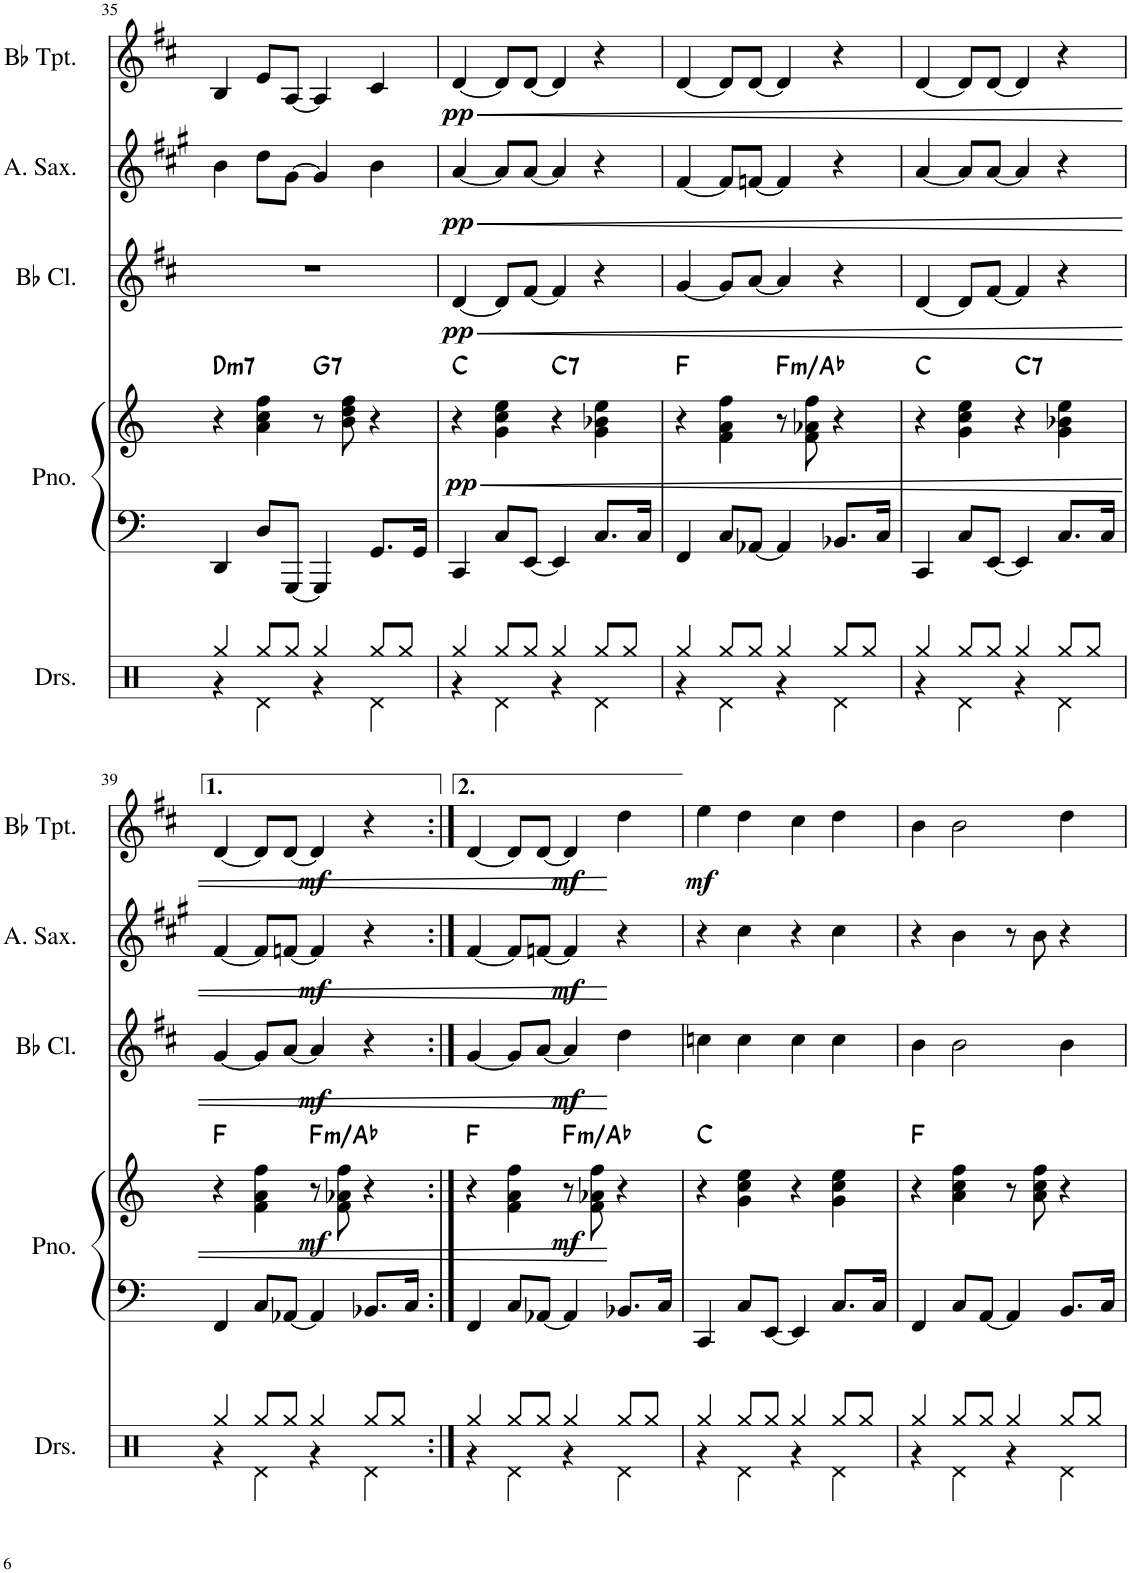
**kern	**kern	**kern	**dynam	**harte	**kern	**dynam	**kern	**dynam	**kern	**dynam
*part5	*part4	*part4	*part4	*part4	*part3	*part3	*part2	*part2	*part1	*part1
*staff6	*staff5	*staff4	*staff4/5	*	*staff3	*staff3	*staff2	*staff2	*staff1	*staff1
*I"Drumset	*I"Piano	*	*	*	*I"Bb Clarinet	*	*I"Alto Saxophone	*	*I"Bb Trumpet	*
*I'Drs.	*I'Pno.	*	*	*	*I'Bb Cl.	*	*I'A. Sax.	*	*I'Bb Tpt.	*
!!LO:PB:g=z
*clefX	*clefF4	*clefG2	*	*	*clefG2	*	*clefG2	*	*clefG2	*
*	*	*	*	*	*Trd1c2	*	*Trd5c9	*	*Trd1c2	*
*k[]	*k[]	*k[]	*	*	*k[f#c#]	*	*k[f#c#g#]	*	*k[f#c#]	*
*M4/4	*M4/4	*M4/4	*	*	*M4/4	*	*M4/4	*	*M4/4	*
=35	=35	=35	=35	=35	=35	=35	=35	=35	=35	=35
*^	*	*	*	*	*	*	*	*	*	*
!	!	!	!	!	!LO:H:kt=m7	!	!	!	!	!	!
4Rgg/	4r	4DD/	4r	.	D:min7	1r	.	4b\	.	4B/	.
8Rgg/L	4Rd\	8D/L	4a\ 4cc\ 4ff\	.	.	.	.	8dd\L	.	8e/L	.
8Rgg/J	.	[8GGG/J	.	.	.	.	.	[8g#\J	.	[8A/J	.
!	!	!	!	!	!LO:H:kt=7	!	!	!	!	!	!
4Rgg/	4r	4GGG/]	8r	.	G:7	.	.	4g#/]	.	4A/]	.
.	.	.	8b\ 8dd\ 8ff\	.	.	.	.	.	.	.	.
8Rgg/L	4Rd\	8.GG/L	4r	.	.	.	.	4b\	.	4c#/	.
8Rgg/J	.	.	.	.	.	.	.	.	.	.	.
.	.	16GG/Jk	.	.	.	.	.	.	.	.	.
=36	=36	=36	=36	=36	=36	=36	=36	=36	=36	=36	=36
!	!	!	!	!LO:HP:b	!	!	!LO:HP:b	!	!LO:HP:b	!	!LO:HP:b
!	!	!	!	!LO:DY:n=1:b	!	!	!LO:DY:n=1:b	!	!LO:DY:n=1:b	!	!LO:DY:n=1:b
4Rgg/	4r	4CC/	4r	< pp	C:maj	[4d/	< pp	[4a/	< pp	[4d/	< pp
8Rgg/L	4Rd\	8C/L	4g\ 4cc\ 4ee\	.	.	8d/L]	.	8a/L]	.	8d/L]	.
8Rgg/J	.	[8EE/J	.	.	.	[8f#/J	.	[8a/J	.	[8d/J	.
!	!	!	!	!	!LO:H:kt=7	!	!	!	!	!	!
4Rgg/	4r	4EE/]	4r	.	C:7	4f#/]	.	4a/]	.	4d/]	.
8Rgg/L	4Rd\	8.C/L	4g\ 4b-X\ 4ee\	.	.	4r	.	4r	.	4r	.
8Rgg/J	.	.	.	.	.	.	.	.	.	.	.
.	.	16C/Jk	.	.	.	.	.	.	.	.	.
=37	=37	=37	=37	=37	=37	=37	=37	=37	=37	=37	=37
4Rgg/	4r	4FF/	4r	.	F:maj	[4g/	.	[4f#/	.	[4d/	.
8Rgg/L	4Rd\	8C/L	4f\ 4a\ 4ff\	.	.	8g/L]	.	8f#/L]	.	8d/L]	.
8Rgg/J	.	[8AA-X/J	.	.	.	[8a/J	.	[8fn/J	.	[8d/J	.
!	!	!	!	!	!LO:H:kt=m	!	!	!	!	!	!
4Rgg/	4r	4AA-/]	8r	.	F:min/b3	4a/]	.	4f/]	.	4d/]	.
.	.	.	8f\ 8a-X\ 8ff\	.	.	.	.	.	.	.	.
8Rgg/L	4Rd\	8.BB-X/L	4r	.	.	4r	.	4r	.	4r	.
8Rgg/J	.	.	.	.	.	.	.	.	.	.	.
.	.	16C/Jk	.	.	.	.	.	.	.	.	.
=38	=38	=38	=38	=38	=38	=38	=38	=38	=38	=38	=38
4Rgg/	4r	4CC/	4r	.	C:maj	[4d/	.	[4a/	.	[4d/	.
8Rgg/L	4Rd\	8C/L	4g\ 4cc\ 4ee\	.	.	8d/L]	.	8a/L]	.	8d/L]	.
8Rgg/J	.	[8EE/J	.	.	.	[8f#/J	.	[8a/J	.	[8d/J	.
!	!	!	!	!	!LO:H:kt=7	!	!	!	!	!	!
4Rgg/	4r	4EE/]	4r	.	C:7	4f#/]	.	4a/]	.	4d/]	.
8Rgg/L	4Rd\	8.C/L	4g\ 4b-X\ 4ee\	.	.	4r	.	4r	.	4r	.
8Rgg/J	.	.	.	.	.	.	.	.	.	.	.
.	.	16C/Jk	.	.	.	.	.	.	.	.	.
!!LO:LB:g=z
=39	=39	=39	=39	=39	=39	=39	=39	=39	=39	=39	=39
4Rgg/	4r	4FF/	4r	.	F:maj	[4g/	.	[4f#/	.	[4d/	.
8Rgg/L	4Rd\	8C/L	4f\ 4a\ 4ff\	.	.	8g/L]	.	8f#/L]	.	8d/L]	.
8Rgg/J	.	[8AA-X/J	.	.	.	[8a/J	.	[8fn/J	.	[8d/J	.
!	!	!	!	!LO:DY:b	!LO:H:kt=m	!	!LO:DY:b	!	!LO:DY:b	!	!LO:DY:b
4Rgg/	4r	4AA-/]	8r	mf	F:min/b3	4a/]	mf	4f/]	mf	4d/]	mf
.	.	.	8f\ 8a-X\ 8ff\	.	.	.	.	.	.	.	.
8Rgg/L	4Rd\	8.BB-X/L	4r	.	.	4r	.	4r	.	4r	.
8Rgg/J	.	.	.	.	.	.	.	.	.	.	.
.	.	16C/Jk	.	.	.	.	.	.	.	.	.
=40:|!	=40:|!	=40:|!	=40:|!	=40:|!	=40:|!	=40:|!	=40:|!	=40:|!	=40:|!	=40:|!	=40:|!
4Rgg/	4r	4FF/	4r	.	F:maj	[4g/	.	[4f#/	.	[4d/	.
8Rgg/L	4Rd\	8C/L	4f\ 4a\ 4ff\	.	.	8g/L]	.	8f#/L]	.	8d/L]	.
8Rgg/J	.	[8AA-X/J	.	.	.	[8a/J	.	[8fn/J	.	[8d/J	.
!	!	!	!	!LO:DY:b	!LO:H:kt=m	!	!LO:DY:b	!	!LO:DY:b	!	!LO:DY:b
4Rgg/	4r	4AA-/]	8r	mf	F:min/b3	4a/]	mf	4f/]	mf	4d/]	mf
.	.	.	8f\ 8a-X\ 8ff\	.	.	.	.	.	.	.	.
8Rgg/L	4Rd\	8.BB-X/L	4r	[	.	4dd\	[	4r	[	4dd\	[
8Rgg/J	.	.	.	.	.	.	.	.	.	.	.
.	.	16C/Jk	.	.	.	.	.	.	.	.	.
=41	=41	=41	=41	=41	=41	=41	=41	=41	=41	=41	=41
!	!	!	!	!	!	!	!	!	!	!	!LO:DY:b
4Rgg/	4r	4CC/	4r	.	C:maj	4ccn\	.	4r	.	4ee\	mf
8Rgg/L	4Rd\	8C/L	4g\ 4cc\ 4ee\	.	.	4cc\	.	4cc#\	.	4dd\	.
8Rgg/J	.	[8EE/J	.	.	.	.	.	.	.	.	.
4Rgg/	4r	4EE/]	4r	.	.	4cc\	.	4r	.	4cc#\	.
8Rgg/L	4Rd\	8.C/L	4g\ 4cc\ 4ee\	.	.	4cc\	.	4cc#\	.	4dd\	.
8Rgg/J	.	.	.	.	.	.	.	.	.	.	.
.	.	16C/Jk	.	.	.	.	.	.	.	.	.
=42	=42	=42	=42	=42	=42	=42	=42	=42	=42	=42	=42
4Rgg/	4r	4FF/	4r	.	F:maj	4b\	.	4r	.	4b\	.
8Rgg/L	4Rd\	8C/L	4a\ 4cc\ 4ff\	.	.	2b\	.	4b\	.	2b\	.
8Rgg/J	.	[8AA/J	.	.	.	.	.	.	.	.	.
4Rgg/	4r	4AA/]	8r	.	.	.	.	8r	.	.	.
.	.	.	8a\ 8cc\ 8ff\	.	.	.	.	8b\	.	.	.
8Rgg/L	4Rd\	8.BB/L	4r	.	.	4b\	.	4r	.	4dd\	.
8Rgg/J	.	.	.	.	.	.	.	.	.	.	.
.	.	16C/Jk	.	.	.	.	.	.	.	.	.
*v	*v	*	*	*	*	*	*	*	*	*	*
=	=	=	=	=	=	=	=	=	=	=
*-	*-	*-	*-	*-	*-	*-	*-	*-	*-	*-
